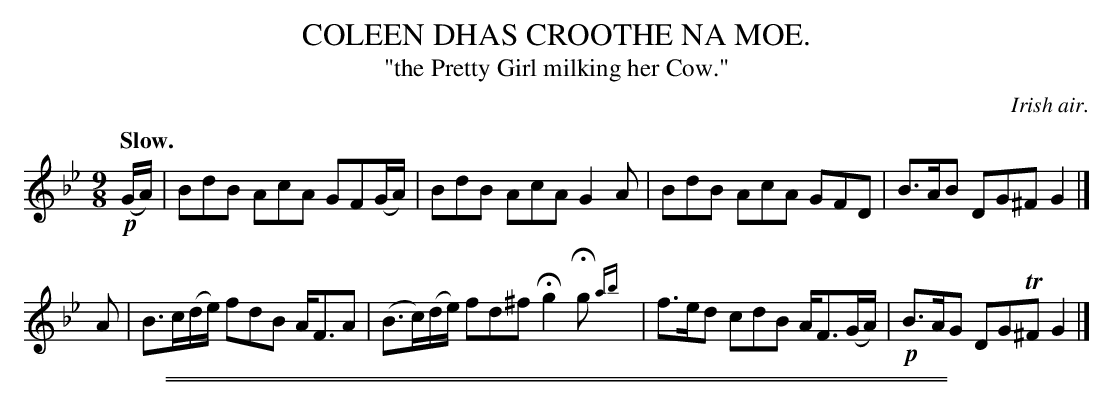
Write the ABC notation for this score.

X:1
T: COLEEN DHAS CROOTHE NA MOE.
T: "the Pretty Girl milking her Cow."
O: Irish air.
Q: "Slow."
M: 9/8
L: 1/8
K: Gm
!p!(G/A/) |\
BdB AcA GF(G/A/) | BdB AcA G2A |\
BdB AcA GFD | B>AB DG^F G2 |]
A |\
B>c(d/e/) fdB  A<FA | (B>c)(d/e/) fd^f Hg2Hg {ab}|\
f>ed cdB A<F(G/A/) | !p!B>AG DGT^F G2 |]
